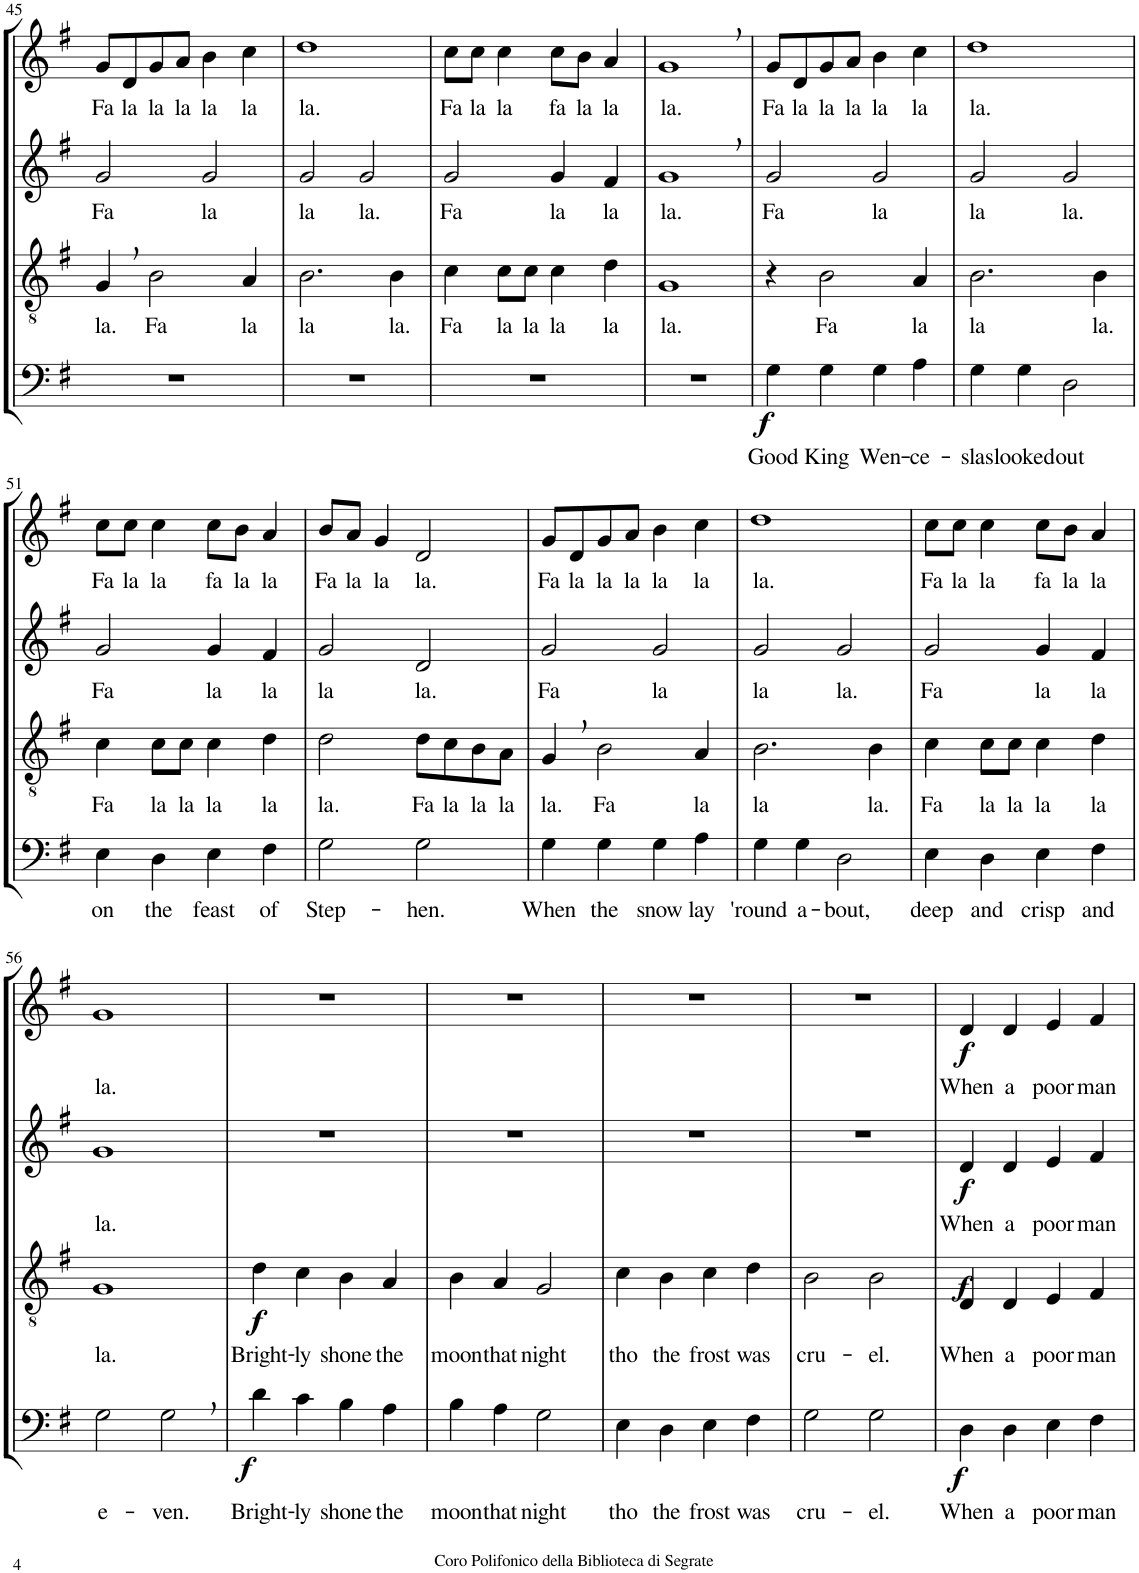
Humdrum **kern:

**kern	**text	**dynam	**kern	**text	**dynam	**kern	**text	**dynam	**kern	**text	**dynam
*part4	*part4	*part4	*part3	*part3	*part3	*part2	*part2	*part2	*part1	*part1	*part1
*staff4	*staff4	*staff4	*staff3	*staff3	*staff3	*staff2	*staff2	*staff2	*staff1	*staff1	*staff1
*I"Bassi	*	*	*I"Tenori	*	*	*I"Contralti	*	*	*I"Soprani	*	*
!!LO:PB:g=z
*clefF4	*	*	*clefGv2	*	*	*clefG2	*	*	*clefG2	*	*
*	*	*	*	*	*	*	*	*	*Trd1c2	*	*
*k[f#]	*	*	*k[f#]	*	*	*k[f#]	*	*	*k[f#]	*	*
*G:	*	*	*G:	*	*	*G:	*	*	*G:	*	*
*M2/2	*	*	*M2/2	*	*	*M2/2	*	*	*M2/2	*	*
*met(c|)	*	*	*met(c|)	*	*	*met(c|)	*	*	*met(c|)	*	*
=45	=45	=45	=45	=45	=45	=45	=45	=45	=45	=45	=45
!	!	!	!	!LO:LY:b	!	!	!LO:LY:b	!	!	!LO:LY:b	!
1r	.	.	4G,/	la.	.	2g/	Fa	.	8g/L	Fa	.
!	!	!	!	!	!	!	!	!	!	!LO:LY:b	!
.	.	.	.	.	.	.	.	.	8d/	la	.
!	!	!	!	!LO:LY:b	!	!	!	!	!	!LO:LY:b	!
.	.	.	2B\	Fa	.	.	.	.	8g/	la	.
!	!	!	!	!	!	!	!	!	!	!LO:LY:b	!
.	.	.	.	.	.	.	.	.	8a/J	la	.
!	!	!	!	!	!	!	!LO:LY:b	!	!	!LO:LY:b	!
.	.	.	.	.	.	2g/	la	.	4b\	la	.
!	!	!	!	!LO:LY:b	!	!	!	!	!	!LO:LY:b	!
.	.	.	4A/	la	.	.	.	.	4cc\	la	.
=46	=46	=46	=46	=46	=46	=46	=46	=46	=46	=46	=46
!	!	!	!	!LO:LY:b	!	!	!LO:LY:b	!	!	!LO:LY:b	!
1r	.	.	2.B\	la	.	2g/	la	.	1dd	la.	.
!	!	!	!	!	!	!	!LO:LY:b	!	!	!	!
.	.	.	.	.	.	2g/	la.	.	.	.	.
!	!	!	!	!LO:LY:b	!	!	!	!	!	!	!
.	.	.	4B\	la.	.	.	.	.	.	.	.
=47	=47	=47	=47	=47	=47	=47	=47	=47	=47	=47	=47
!	!	!	!	!LO:LY:b	!	!	!LO:LY:b	!	!	!LO:LY:b	!
1r	.	.	4c\	Fa	.	2g/	Fa	.	8cc\L	Fa	.
!	!	!	!	!	!	!	!	!	!	!LO:LY:b	!
.	.	.	.	.	.	.	.	.	8cc\J	la	.
!	!	!	!	!LO:LY:b	!	!	!	!	!	!LO:LY:b	!
.	.	.	8c\L	la	.	.	.	.	4cc\	la	.
!	!	!	!	!LO:LY:b	!	!	!	!	!	!	!
.	.	.	8c\J	la	.	.	.	.	.	.	.
!	!	!	!	!LO:LY:b	!	!	!LO:LY:b	!	!	!LO:LY:b	!
.	.	.	4c\	la	.	4g/	la	.	8cc\L	fa	.
!	!	!	!	!	!	!	!	!	!	!LO:LY:b	!
.	.	.	.	.	.	.	.	.	8b\J	la	.
!	!	!	!	!LO:LY:b	!	!	!LO:LY:b	!	!	!LO:LY:b	!
.	.	.	4d\	la	.	4f#/	la	.	4a/	la	.
=48	=48	=48	=48	=48	=48	=48	=48	=48	=48	=48	=48
!	!	!	!	!LO:LY:b	!	!	!LO:LY:b	!	!	!LO:LY:b	!
1r	.	.	1G	la.	.	1g,	la.	.	1g,	la.	.
=49	=49	=49	=49	=49	=49	=49	=49	=49	=49	=49	=49
!	!LO:LY:b	!LO:DY:b	!	!	!	!	!LO:LY:b	!	!	!LO:LY:b	!
4G\	Good	f	4r	.	.	2g/	Fa	.	8g/L	Fa	.
!	!	!	!	!	!	!	!	!	!	!LO:LY:b	!
.	.	.	.	.	.	.	.	.	8d/	la	.
!	!LO:LY:b	!	!	!LO:LY:b	!	!	!	!	!	!LO:LY:b	!
4G\	King	.	2B\	Fa	.	.	.	.	8g/	la	.
!	!	!	!	!	!	!	!	!	!	!LO:LY:b	!
.	.	.	.	.	.	.	.	.	8a/J	la	.
!	!LO:LY:b	!	!	!	!	!	!LO:LY:b	!	!	!LO:LY:b	!
4G\	Wen-	.	.	.	.	2g/	la	.	4b\	la	.
!	!LO:LY:b	!	!	!LO:LY:b	!	!	!	!	!	!LO:LY:b	!
4A\	-ce-	.	4A/	la	.	.	.	.	4cc\	la	.
=50	=50	=50	=50	=50	=50	=50	=50	=50	=50	=50	=50
!	!LO:LY:b	!	!	!LO:LY:b	!	!	!LO:LY:b	!	!	!LO:LY:b	!
4G\	-slas	.	2.B\	la	.	2g/	la	.	1dd	la.	.
!	!LO:LY:b	!	!	!	!	!	!	!	!	!	!
4G\	looked	.	.	.	.	.	.	.	.	.	.
!	!LO:LY:b	!	!	!	!	!	!LO:LY:b	!	!	!	!
2D\	out	.	.	.	.	2g/	la.	.	.	.	.
!	!	!	!	!LO:LY:b	!	!	!	!	!	!	!
.	.	.	4B\	la.	.	.	.	.	.	.	.
!!LO:LB:g=z
=51	=51	=51	=51	=51	=51	=51	=51	=51	=51	=51	=51
!	!LO:LY:b	!	!	!LO:LY:b	!	!	!LO:LY:b	!	!	!LO:LY:b	!
4E\	on	.	4c\	Fa	.	2g/	Fa	.	8cc\L	Fa	.
!	!	!	!	!	!	!	!	!	!	!LO:LY:b	!
.	.	.	.	.	.	.	.	.	8cc\J	la	.
!	!LO:LY:b	!	!	!LO:LY:b	!	!	!	!	!	!LO:LY:b	!
4D\	the	.	8c\L	la	.	.	.	.	4cc\	la	.
!	!	!	!	!LO:LY:b	!	!	!	!	!	!	!
.	.	.	8c\J	la	.	.	.	.	.	.	.
!	!LO:LY:b	!	!	!LO:LY:b	!	!	!LO:LY:b	!	!	!LO:LY:b	!
4E\	feast	.	4c\	la	.	4g/	la	.	8cc\L	fa	.
!	!	!	!	!	!	!	!	!	!	!LO:LY:b	!
.	.	.	.	.	.	.	.	.	8b\J	la	.
!	!LO:LY:b	!	!	!LO:LY:b	!	!	!LO:LY:b	!	!	!LO:LY:b	!
4F#\	of	.	4d\	la	.	4f#/	la	.	4a/	la	.
=52	=52	=52	=52	=52	=52	=52	=52	=52	=52	=52	=52
!	!LO:LY:b	!	!	!LO:LY:b	!	!	!LO:LY:b	!	!	!LO:LY:b	!
2G\	Step-	.	2d\	la.	.	2g/	la	.	8b/L	Fa	.
!	!	!	!	!	!	!	!	!	!	!LO:LY:b	!
.	.	.	.	.	.	.	.	.	8a/J	la	.
!	!	!	!	!	!	!	!	!	!	!LO:LY:b	!
.	.	.	.	.	.	.	.	.	4g/	la	.
!	!LO:LY:b	!	!	!LO:LY:b	!	!	!LO:LY:b	!	!	!LO:LY:b	!
2G\	-hen.	.	8d\L	Fa	.	2d/	la.	.	2d/	la.	.
!	!	!	!	!LO:LY:b	!	!	!	!	!	!	!
.	.	.	8c\	la	.	.	.	.	.	.	.
!	!	!	!	!LO:LY:b	!	!	!	!	!	!	!
.	.	.	8B\	la	.	.	.	.	.	.	.
!	!	!	!	!LO:LY:b	!	!	!	!	!	!	!
.	.	.	8A\J	la	.	.	.	.	.	.	.
=53	=53	=53	=53	=53	=53	=53	=53	=53	=53	=53	=53
!	!LO:LY:b	!	!	!LO:LY:b	!	!	!LO:LY:b	!	!	!LO:LY:b	!
4G\	When	.	4G,/	la.	.	2g/	Fa	.	8g/L	Fa	.
!	!	!	!	!	!	!	!	!	!	!LO:LY:b	!
.	.	.	.	.	.	.	.	.	8d/	la	.
!	!LO:LY:b	!	!	!LO:LY:b	!	!	!	!	!	!LO:LY:b	!
4G\	the	.	2B\	Fa	.	.	.	.	8g/	la	.
!	!	!	!	!	!	!	!	!	!	!LO:LY:b	!
.	.	.	.	.	.	.	.	.	8a/J	la	.
!	!LO:LY:b	!	!	!	!	!	!LO:LY:b	!	!	!LO:LY:b	!
4G\	snow	.	.	.	.	2g/	la	.	4b\	la	.
!	!LO:LY:b	!	!	!LO:LY:b	!	!	!	!	!	!LO:LY:b	!
4A\	lay	.	4A/	la	.	.	.	.	4cc\	la	.
=54	=54	=54	=54	=54	=54	=54	=54	=54	=54	=54	=54
!	!LO:LY:b	!	!	!LO:LY:b	!	!	!LO:LY:b	!	!	!LO:LY:b	!
4G\	'round	.	2.B\	la	.	2g/	la	.	1dd	la.	.
!	!LO:LY:b	!	!	!	!	!	!	!	!	!	!
4G\	a-	.	.	.	.	.	.	.	.	.	.
!	!LO:LY:b	!	!	!	!	!	!LO:LY:b	!	!	!	!
2D\	-bout,	.	.	.	.	2g/	la.	.	.	.	.
!	!	!	!	!LO:LY:b	!	!	!	!	!	!	!
.	.	.	4B\	la.	.	.	.	.	.	.	.
=55	=55	=55	=55	=55	=55	=55	=55	=55	=55	=55	=55
!	!LO:LY:b	!	!	!LO:LY:b	!	!	!LO:LY:b	!	!	!LO:LY:b	!
4E\	deep	.	4c\	Fa	.	2g/	Fa	.	8cc\L	Fa	.
!	!	!	!	!	!	!	!	!	!	!LO:LY:b	!
.	.	.	.	.	.	.	.	.	8cc\J	la	.
!	!LO:LY:b	!	!	!LO:LY:b	!	!	!	!	!	!LO:LY:b	!
4D\	and	.	8c\L	la	.	.	.	.	4cc\	la	.
!	!	!	!	!LO:LY:b	!	!	!	!	!	!	!
.	.	.	8c\J	la	.	.	.	.	.	.	.
!	!LO:LY:b	!	!	!LO:LY:b	!	!	!LO:LY:b	!	!	!LO:LY:b	!
4E\	crisp	.	4c\	la	.	4g/	la	.	8cc\L	fa	.
!	!	!	!	!	!	!	!	!	!	!LO:LY:b	!
.	.	.	.	.	.	.	.	.	8b\J	la	.
!	!LO:LY:b	!	!	!LO:LY:b	!	!	!LO:LY:b	!	!	!LO:LY:b	!
4F#\	and	.	4d\	la	.	4f#/	la	.	4a/	la	.
!!LO:LB:g=z
=56	=56	=56	=56	=56	=56	=56	=56	=56	=56	=56	=56
!	!LO:LY:b	!	!	!LO:LY:b	!	!	!LO:LY:b	!	!	!LO:LY:b	!
2G\	e-	.	1G	la.	.	1g	la.	.	1g	la.	.
!	!LO:LY:b	!	!	!	!	!	!	!	!	!	!
2G,\	-ven.	.	.	.	.	.	.	.	.	.	.
=57	=57	=57	=57	=57	=57	=57	=57	=57	=57	=57	=57
!	!LO:LY:b	!LO:DY:b	!	!LO:LY:b	!LO:DY:b	!	!	!	!	!	!
4d\	Bright-	f	4d\	Bright-	f	1r	.	.	1r	.	.
!	!LO:LY:b	!	!	!LO:LY:b	!	!	!	!	!	!	!
4c\	-ly	.	4c\	-ly	.	.	.	.	.	.	.
!	!LO:LY:b	!	!	!LO:LY:b	!	!	!	!	!	!	!
4B\	shone	.	4B\	shone	.	.	.	.	.	.	.
!	!LO:LY:b	!	!	!LO:LY:b	!	!	!	!	!	!	!
4A\	the	.	4A/	the	.	.	.	.	.	.	.
=58	=58	=58	=58	=58	=58	=58	=58	=58	=58	=58	=58
!	!LO:LY:b	!	!	!LO:LY:b	!	!	!	!	!	!	!
4B\	moon	.	4B\	moon	.	1r	.	.	1r	.	.
!	!LO:LY:b	!	!	!LO:LY:b	!	!	!	!	!	!	!
4A\	that	.	4A/	that	.	.	.	.	.	.	.
!	!LO:LY:b	!	!	!LO:LY:b	!	!	!	!	!	!	!
2G\	night	.	2G/	night	.	.	.	.	.	.	.
=59	=59	=59	=59	=59	=59	=59	=59	=59	=59	=59	=59
!	!LO:LY:b	!	!	!LO:LY:b	!	!	!	!	!	!	!
4E\	tho	.	4c\	tho	.	1r	.	.	1r	.	.
!	!LO:LY:b	!	!	!LO:LY:b	!	!	!	!	!	!	!
4D\	the	.	4B\	the	.	.	.	.	.	.	.
!	!LO:LY:b	!	!	!LO:LY:b	!	!	!	!	!	!	!
4E\	frost	.	4c\	frost	.	.	.	.	.	.	.
!	!LO:LY:b	!	!	!LO:LY:b	!	!	!	!	!	!	!
4F#\	was	.	4d\	was	.	.	.	.	.	.	.
=60	=60	=60	=60	=60	=60	=60	=60	=60	=60	=60	=60
!	!LO:LY:b	!	!	!LO:LY:b	!	!	!	!	!	!	!
2G\	cru-	.	2B\	cru-	.	1r	.	.	1r	.	.
!	!LO:LY:b	!	!	!LO:LY:b	!	!	!	!	!	!	!
2G\	-el.	.	2B\	-el.	.	.	.	.	.	.	.
=61	=61	=61	=61	=61	=61	=61	=61	=61	=61	=61	=61
!	!LO:LY:b	!LO:DY:b	!	!LO:LY:b	!LO:DY:b	!	!LO:LY:b	!LO:DY:b	!	!LO:LY:b	!LO:DY:b
4D\	When	f	4D/	When	f	4d/	When	f	4d/	When	f
!	!LO:LY:b	!	!	!LO:LY:b	!	!	!LO:LY:b	!	!	!LO:LY:b	!
4D\	a	.	4D/	a	.	4d/	a	.	4d/	a	.
!	!LO:LY:b	!	!	!LO:LY:b	!	!	!LO:LY:b	!	!	!LO:LY:b	!
4E\	poor	.	4E/	poor	.	4e/	poor	.	4e/	poor	.
!	!LO:LY:b	!	!	!LO:LY:b	!	!	!LO:LY:b	!	!	!LO:LY:b	!
4F#\	man	.	4F#/	man	.	4f#/	man	.	4f#/	man	.
=	=	=	=	=	=	=	=	=	=	=	=
*-	*-	*-	*-	*-	*-	*-	*-	*-	*-	*-	*-
